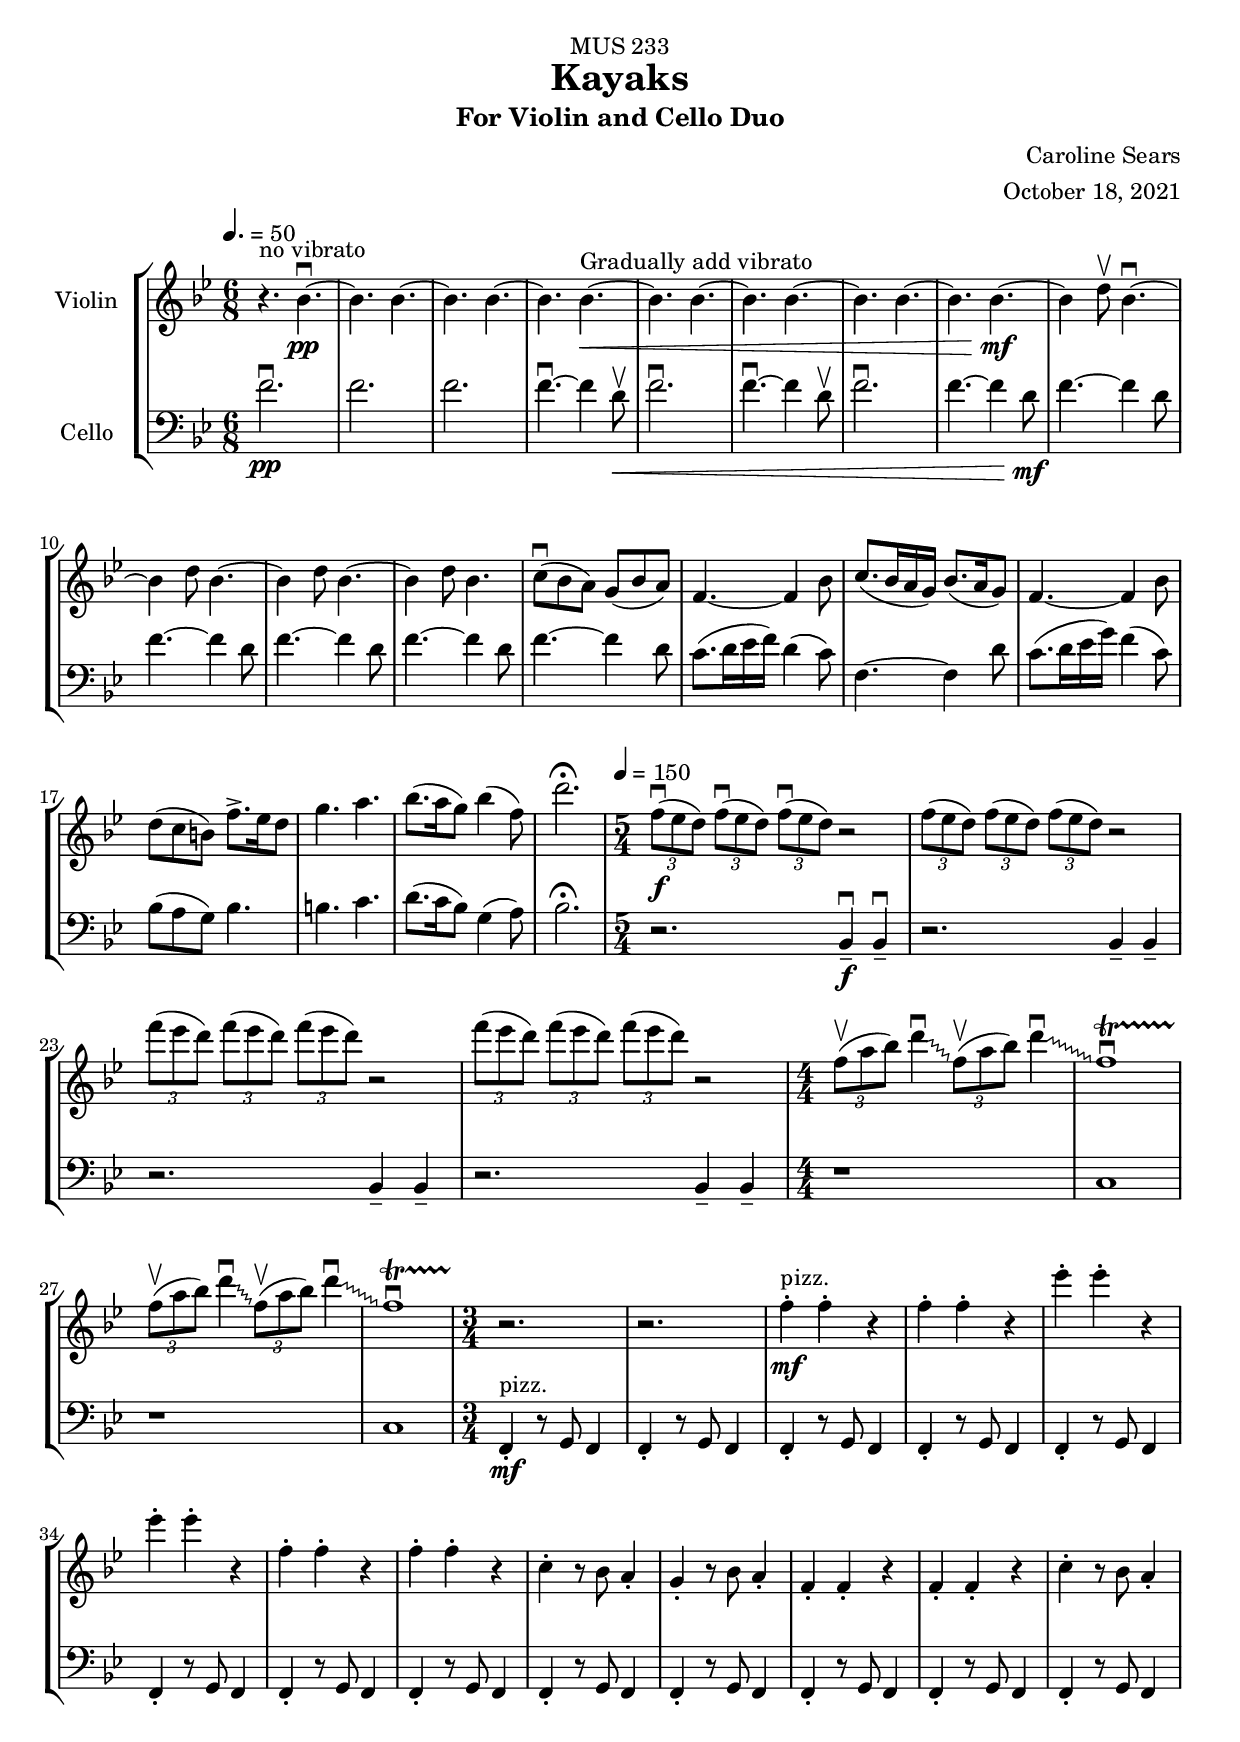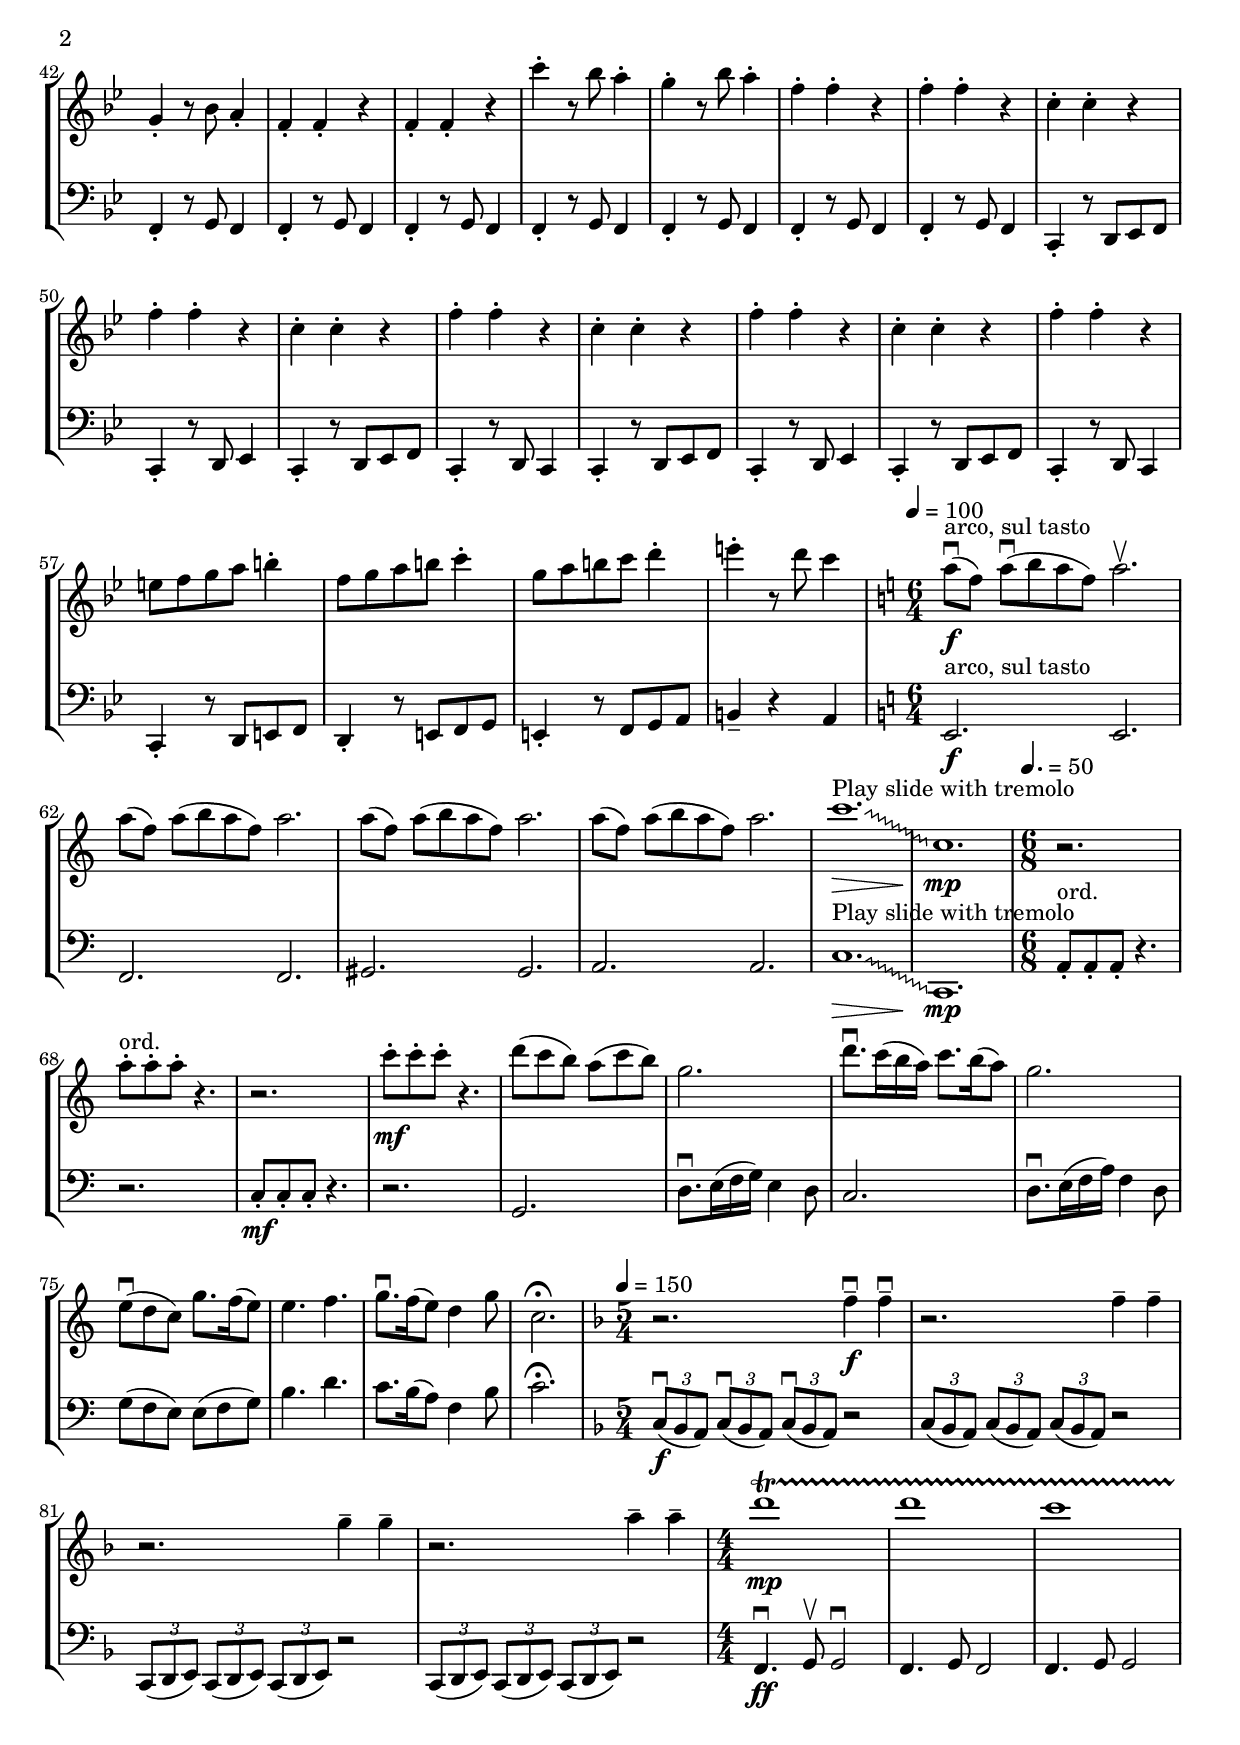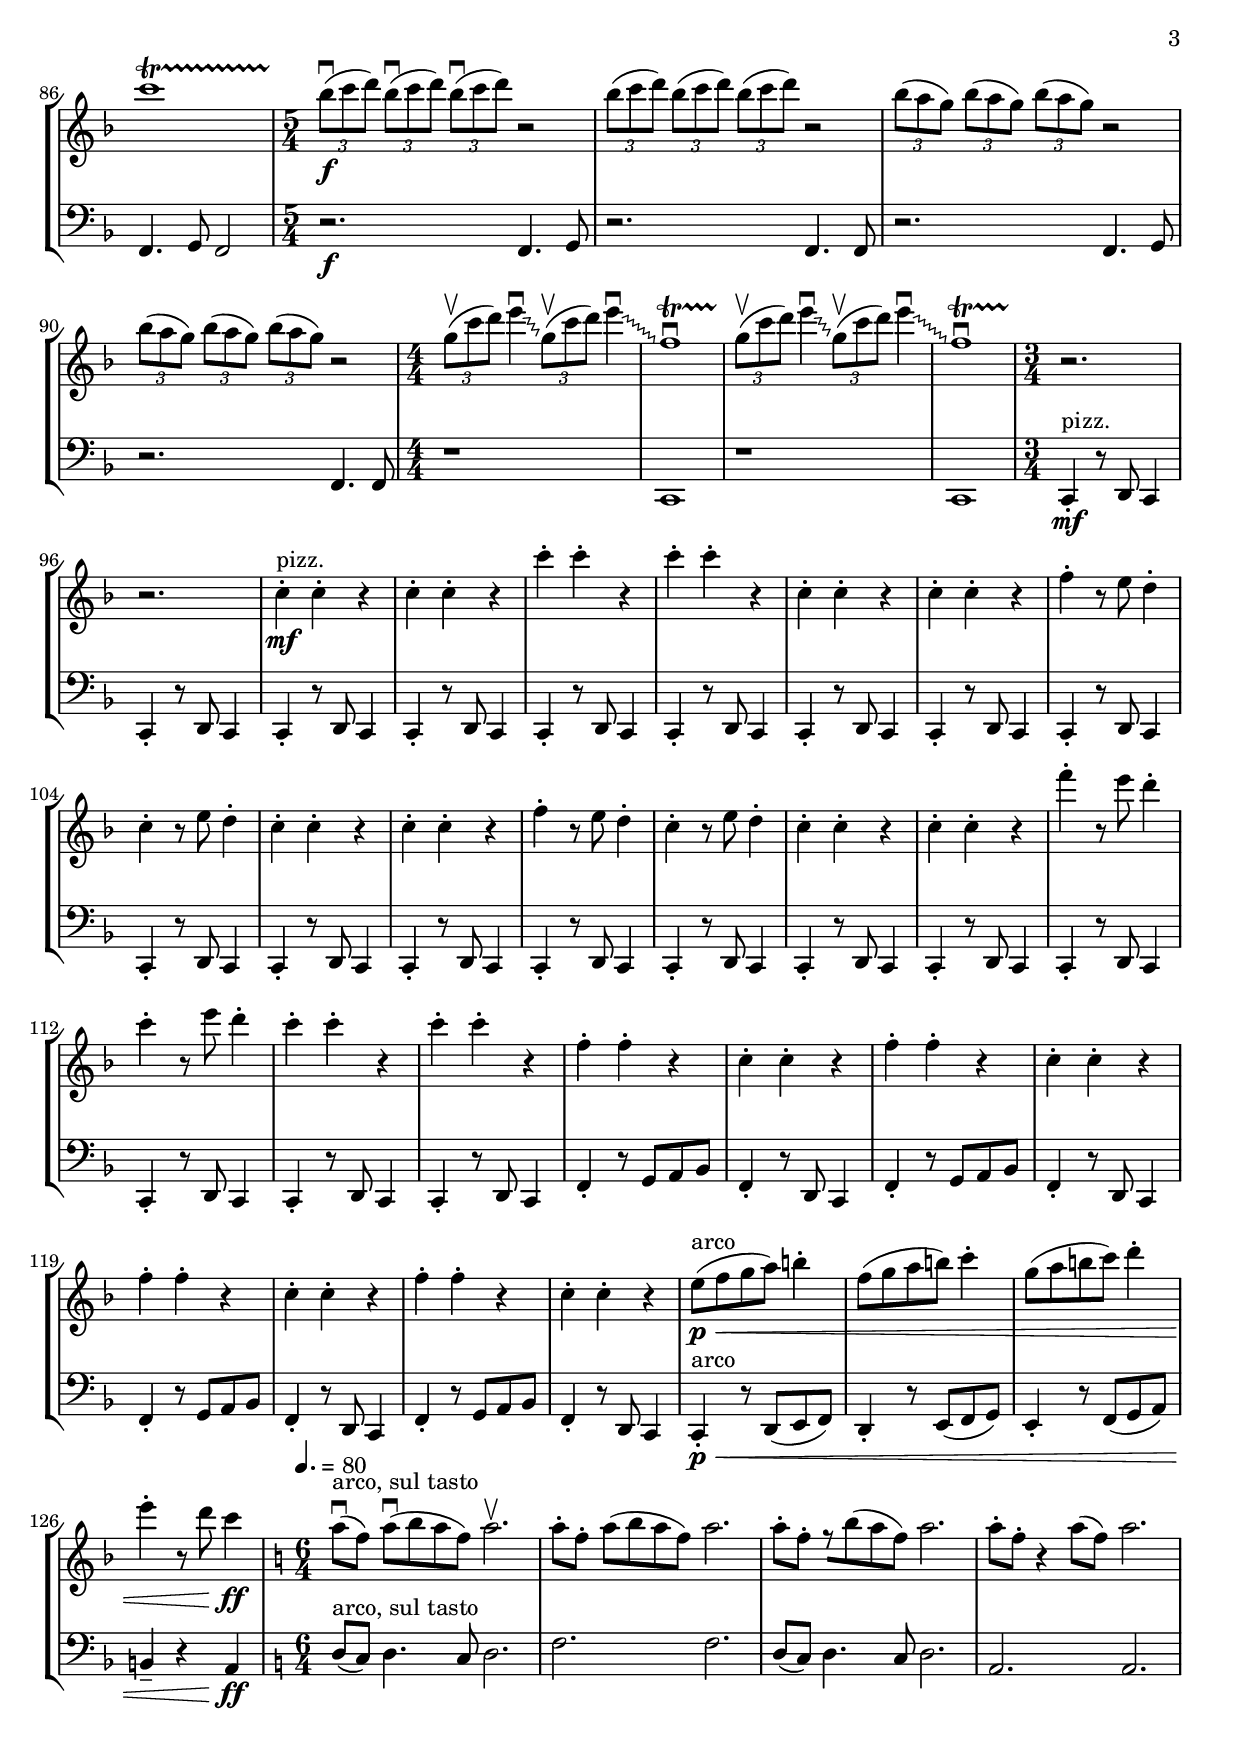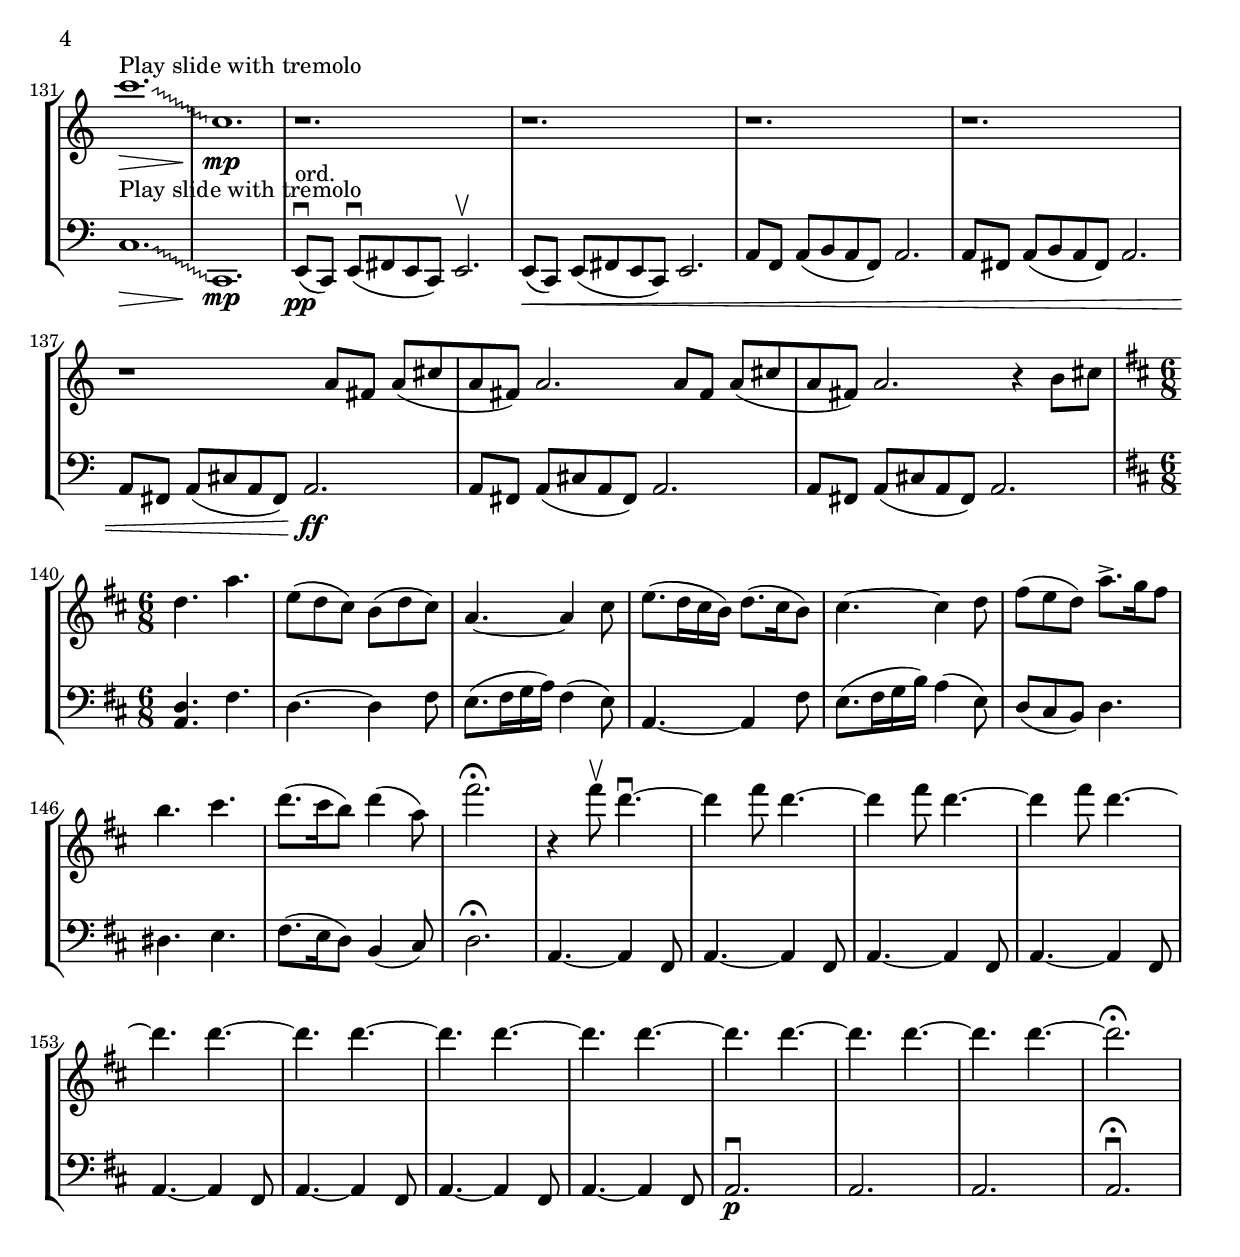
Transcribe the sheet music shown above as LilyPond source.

\header {
    title = "Kayaks"
    subtitle = "For Violin and Cello Duo"
    dedication = "MUS 233"
    composer = "Caroline Sears"
    arranger = "October 18, 2021"

      % The following fields are centered at the bottom
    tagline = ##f


} %make this composition feel like a journey
\score {
% violin code
  \new StaffGroup <<
    \new Staff \with { instrumentName = "Violin" }
      \relative c'' {
      %A section
      \time 6/8
      \key bes \major
      \tempo 4. = 50 
      %bars1-8
       r4.^\markup "no vibrato" bes4.\downbow~\pp| bes4. bes4.~| bes4. bes~| bes bes~\<^\markup "Gradually add vibrato"|
       bes4. bes4.~| bes4. bes~| bes4. bes4.~| bes bes~\!\mf |
       %bars 9-16
       bes4 d8\upbow bes4.\downbow~|bes4 d8 bes4.~|bes4 d8 bes4.~ |bes4 d8 bes4.|
       c8\downbow (bes a) g (bes a) | f4.~f4 bes8| c8. (bes16 a g) bes8. (a16 g8) | f4.~f4 bes8|
       %bars 17-20
       d8 (c b) f'8.\accent ees16 d8 | g4. a4. | bes8. (a16 g8) bes4 (f8) | d'2.\fermata
      %%%%%%%%%%%%%%%%%%%%%%%%%%%%%
      %B Section
      \tempo 4 = 150
      \time 5/4
      %bars 21-24
      \tuplet 3/2 {f,8\downbow\f (ees d)} \tuplet 3/2 {f\downbow (ees d)}  \tuplet 3/2 {f\downbow (ees d)} r2 |
      \tuplet 3/2 {f8 (ees d)} \tuplet 3/2 {f (ees d)}  \tuplet 3/2 {f (ees d)} r2 |
      \tuplet 3/2 {f'8 (ees d)} \tuplet 3/2 {f (ees d)}  \tuplet 3/2 {f (ees d)} r2 |
      \tuplet 3/2 {f8 (ees d)} \tuplet 3/2 {f (ees d)}  \tuplet 3/2 {f (ees d)} r2 |
      % bars 25-28
      \numericTimeSignature \time 4/4
      \override Glissando.style = #'zigzag
      \tuplet 3/2 {f,8\upbow (a bes)} d4\downbow\glissando \tuplet 3/2 {f,8\upbow (a bes)} d4\downbow\glissando 
      f,1\downbow\startTrillSpan|
      \tuplet 3/2 {f8\stopTrillSpan\upbow (a bes)} d4\downbow\glissando \tuplet 3/2 {f,8\upbow (a bes)} d4\downbow\glissando 
      f,1\downbow\startTrillSpan|
      %%%%%%%%%%%%%%%%%%%%%%%%%%%%%%%%
        % C Section
      %bars 29-32
      \time 3/4
      r2.\stopTrillSpan | r | f4^"pizz."\staccato\mf f\staccato r |f4\staccato f\staccato r |
      %bars 33-36
      ees'\staccato ees\staccato r| ees\staccato ees\staccato r| f,4\staccato f\staccato r |f4\staccato f\staccato r |
      %bars 37-40
      c\staccato r8 bes a4\staccato | g\staccato r8 bes a4\staccato |f4\staccato f\staccato r |f4\staccato f\staccato r |
      %bars 41-44
      c'\staccato r8 bes a4\staccato | g\staccato r8 bes a4\staccato |f4\staccato f\staccato r |f4\staccato f\staccato r |
      %bars 45-48
      c''\staccato r8 bes a4\staccato | g\staccato r8 bes a4\staccato |f4\staccato f\staccato r |f4\staccato f\staccato r |
      %bars 49-52
      c4\staccato c\staccato r |f4\staccato f\staccato r |c4\staccato c\staccato r |f4\staccato f\staccato r |
      %bars 49-52
      c4\staccato c\staccato r |f4\staccato f\staccato r |c4\staccato c\staccato r |f4\staccato f\staccato r |
      %bars 57-60
      e8 f g a b4\staccato |f8 g a b c4\staccato |g8 a b c d4\staccato | e4\staccato r8 d c4 |
      %%%%%%%%%%%%%%%%%%%%%%%%%%%%%%%%%
      %D Section
      \time 6/4
      \key a \minor
      \tempo 4 = 100
      %bars 61- 64
      a8^"arco, sul tasto"\downbow\f [(f)] a\downbow [(b a f)] a2.\upbow |a8 [(f)] a [(b a f)] a2. | 
      a8 [(f)] a [(b a f)] a2. |a8 [(f)] a [(b a f)] a2. |
      %bars 65-68
       c1.\glissando^\markup "Play slide with tremolo"\> | c,\!\mp |
       \time 6/8
       \tempo 4. = 50
        r2.| a'8\staccato^\markup "ord." a\staccato a\staccato r4. |
        r2. |c8\staccato\mf c\staccato c\staccato r4. |
      %bars 69-72
      d8 (c b) a (c b)| g2.| d'8.\downbow c16 (b a) c8. b16 (a8)| g2. | e8\downbow (d c) g'8. f16 (e8)| e4. f |g8.\downbow f16 (e8) d4 g8 |c,2.\fermata |
     %%%%%%%%%%%%%%%%%%%%%%%%%%%%%%%%%%%%%
      %B' Section 
      %bars 73-76
       \key f \major
       \time 5/4
       \tempo 4 =150
      r2. f4\tenuto\downbow\f f4\downbow\tenuto |r2. f4\tenuto f4\tenuto |
      r2. g4\tenuto g4\tenuto |r2. a4\tenuto a4\tenuto |
      %bars 77-80
      \time 4/4
      d1\startTrillSpan\mp | d1 | c1 | c1 |
      %bars 81-84
      \time 5/4
      \tuplet 3/2 {bes8\stopTrillSpan\downbow\f(c d)} \tuplet 3/2 {bes\downbow (c d)}  \tuplet 3/2 {bes\downbow (c d)} r2 |
      \tuplet 3/2 {bes8(c d)} \tuplet 3/2 {bes (c d)}  \tuplet 3/2 {bes (c d)} r2 |
      \tuplet 3/2 {bes8(a g)} \tuplet 3/2 {bes (a g)}  \tuplet 3/2 {bes (a g)} r2 |
      \tuplet 3/2 {bes8(a g)} \tuplet 3/2 {bes (a g)}  \tuplet 3/2 {bes (a g)} r2 |
      %bars 85-88
      \time 4/4
      \tuplet 3/2 {g8\upbow (c d)} e4\downbow\glissando \tuplet 3/2 {g,8\upbow (c d)} e4\downbow\glissando 
      f,1\downbow\startTrillSpan|
      \tuplet 3/2 {g8\stopTrillSpan\upbow (c d)} e4\downbow\glissando \tuplet 3/2 {g,8\upbow (c d)} e4\downbow\glissando 
      f,1\downbow\startTrillSpan|
      %%%%%%%%%%%%%%%%%%%%%%%%
      %C' Section
      \time 3/4
      %Bars 89-92
      r2.\stopTrillSpan | r | c4^"pizz."\staccato\mf c\staccato r |c4\staccato c\staccato r |
      %bars 93-96
      c'\staccato c\staccato r| c\staccato c\staccato r| c,4\staccato c\staccato r |c4\staccato c\staccato r |
      %bars 97-100
      f\staccato r8 e d4\staccato | c\staccato r8 e d4\staccato |c4\staccato c\staccato r |c4\staccato c\staccato r |
      %bars 101-104
      f\staccato r8 e d4\staccato | c\staccato r8 e d4\staccato |c4\staccato c\staccato r |c4\staccato c\staccato r |
      %bars 105-108
      f'\staccato r8 e d4\staccato | c\staccato r8 e d4\staccato |c4\staccato c\staccato r |c4\staccato c\staccato r |
      %bars 109-112
      f,4\staccato f\staccato r |c4\staccato c\staccato r |f4\staccato f\staccato r |c4\staccato c\staccato r |
      %bars 113-116
      f4\staccato f\staccato r |c4\staccato c\staccato r |f4\staccato f\staccato r |c4\staccato c\staccato r |
      %bars 117-120
      e8^"arco"\p\< (f g a) b4\staccato |f8 (g a b) c4\staccato |g8 (a b c) d4\staccato | e4\staccato r8 d c4\!\ff |
      %%%%%%%%%%%%%%%%%%%%%%%%%%
      %D' Section (climax)
      \time 6/4
      \key a \minor
      \tempo 4. = 80
      %bars 121-124
      a8^"arco, sul tasto"\downbow [(f)] a\downbow [(b a f)] a2.\upbow |
      a8\staccato [f\staccato] a [(b a f)] a2. | 
      a8\staccato [f\staccato] r [b (a f)] a2. |
      a8\staccato [f\staccato] r4  a8 (f) a2. |
      %bars 125-128
       c1.\glissando^\markup "Play slide with tremolo"\> | c,\!\mp | 
      %bars 129-132
      r1. |r |r |r |
      %bars 132-135
      r1 a8 [fis] a [(cis |
      a fis)] a2. a8 [fis] a [(cis |
       a fis)] a2. r4 b8 cis |
       \key d \major
       \time 6/8
       d4. a' |
       %bars 136-139
       e8 (d cis) b (d cis) |a4.~a4 cis8 | e8. (d16 cis b) d8. (cis16 b8) | cis4.~cis4 d8 |
       %bars 140-143
       fis8 (e d) a'8.\accent g16 fis8 | b4. cis4. | d8. (cis16 b8) d4 (a8) | fis'2.\fermata
      %%%%%%%%%%%%%%%%%
      %Outro
      %bars 144-147
      r4 fis8\upbow d4.\downbow~|d4 fis8 d4.~ |d4 fis8 d4.~ |d4 fis8 d4.~ |
      %bars 148-151
      d4. d4.~| d4. d~|d4. d4.~| d4. d~|
      %bars 152-155
      d4. d4.~| d4. d~|d4. d4.~|d2.\fermata |
      }
    


%cello code
    \new Staff \with { instrumentName = "Cello" }
      \relative c' { 
      \clef "bass"
      %A section
      \time 6/8
      \key bes \major
      \tempo 4. = 50
      %bars 1-8
      f2.\downbow\pp |f |f |f4.\downbow~f4 d8\upbow\< |
      f2.\downbow|f4.\downbow~f4 d8\upbow |f2.\downbow|f4.~f4 d8\!\mf |
      %bars 9-16
      f4.~f4 d8 |f4.~f4 d8 |f4.~f4 d8 |f4.~f4 d8 |
      f4.~f4 d8 | c8. (d16 ees16 f) d4 (c8) |f,4.~f4 d'8 |c8. (d16 ees16 g) f4 (c8) |
      %bars 17-20
      bes8 (a g) bes4. | b4. c4. | d8. (c16 bes8) g4 (a8) |bes2.\fermata|
      %%%%%%%%%%%%%%%%%%%%%%%%%%%%%%%%%%
      %B section
      \tempo 4 = 150
      \time 5/4
      %bars 21-24
      r2. bes,4\tenuto\downbow\f bes4\downbow\tenuto |r2. bes4\tenuto bes4\tenuto |
      r2. bes4\tenuto bes4\tenuto |r2. bes4\tenuto bes4\tenuto |
      %bars 25-28
      \numericTimeSignature \time 4/4
      r1|c1|r1|c1
      %%%%%%%%%%%%%%%%%%%%%%%%%%%%%%%%%%%
      %C Section
      \time 3/4
      %bars 29-32
      f,4\staccato^"pizz."\mf r8 g f4 |f4\staccato r8 g f4 |f4\staccato r8 g f4 |f4\staccato r8 g f4 |
      %bars 33-36
      f4\staccato r8 g f4 |f4\staccato r8 g f4 |f4\staccato r8 g f4 |f4\staccato r8 g f4 |
      %bars 37-40
      f4\staccato r8 g f4 |f4\staccato r8 g f4 |f4\staccato r8 g f4 |f4\staccato r8 g f4 |
      %bars 41-44
      f4\staccato r8 g f4 |f4\staccato r8 g f4 |f4\staccato r8 g f4 |f4\staccato r8 g f4 |
      %bars 45-48
      f4\staccato r8 g f4 |f4\staccato r8 g f4 |f4\staccato r8 g f4 |f4\staccato r8 g f4 |
      %bars 49-52
      c4\staccato r8 d8 ees f|c4\staccato r8 d ees4 | c4\staccato r8 d8 ees f|c4\staccato r8 d c4 |
      %bars 53-56
      c4\staccato r8 d8 ees f|c4\staccato r8 d ees4 | c4\staccato r8 d8 ees f|c4\staccato r8 d c4 |   
      %bars 57-60
       c4\staccato r8 d8 e f| d4\staccato r8 e f g|  e4\staccato r8 f8 g a | b4\tenuto r4 a |
      %%%%%%%%%%%%%%%%%%%%%%%%%%%%%%%%%%
      %D Section (tense)
      \time 6/4
      \key a \minor
      \tempo 4 = 100
      %bars 61-64
      e2.^"arco, sul tasto"\f e2. | f2. f2. | gis2. gis2. | a a |
      %bars 65-68
      \override Glissando.style = #'zigzag
      c1.\glissando^\markup "Play slide with tremolo"\> | c,\!\mp |
      \time 6/8
      \tempo 4. = 50
       a'8\staccato^\markup "ord." a8\staccato a8\staccato r4.| r2. |
       c8\staccato\mf c8\staccato c8\staccato r4.| r2. |
       %bars 69-72
       g2. | d'8.\downbow e16 (f g) e4 d8 | c2. | d8.\downbow e16 (f a) f4 d8 | g8 (f e) e (f g)| b4. d | c8. b16 (a8) f4 b8 |c2.\fermata |
       %%%%%%%%%%%%%%%%%%%%
       %B' Section 
       %bars 73-76
       \key f \major
       \time 5/4
       \tempo 4 =150
       \tuplet 3/2 {c,8\downbow\f (bes a)} \tuplet 3/2 {c\downbow (bes a)}  \tuplet 3/2 {c\downbow (bes a)} r2 |
       \tuplet 3/2 {c8(bes a)} \tuplet 3/2 {c (bes a)}  \tuplet 3/2 {c (bes a)} r2 |
       \tuplet 3/2 {c,8 (d e)} \tuplet 3/2 {c (d e)}  \tuplet 3/2 {c (d e)} r2 |
       \tuplet 3/2 {c8 (d e)} \tuplet 3/2 {c (d e)}  \tuplet 3/2 {c(d e)} r2 |
      %bars 77-80
      \time 4/4
       f4.\downbow\ff g8\upbow g2\downbow | f4. g8 f2 | f4. g8 g2 | f4. g8 f2 |
       %bars 81-84
      \time 5/4
      r2.\f f4. g8 | r2. f4. f8 |r2. f4. g8 |r2. f4. f8 |
      %bars 85-88
      \time 4/4
      r1|c1|r1|c1
      %%%%%%%%%%%%%%%%%%%%%%%%
      %C' Section
      \time 3/4
      %Bars 89-92
      c4\staccato^"pizz."\mf r8 d c4 |c4\staccato r8 d c4 |c4\staccato r8 d c4 |c4\staccato r8 d c4 |
      %bars 93-96
      c4\staccato r8 d c4 |c4\staccato r8 d c4 |c4\staccato r8 d c4 |c4\staccato r8 d c4 |
      %bars 97-100
      c4\staccato r8 d c4 |c4\staccato r8 d c4 |c4\staccato r8 d c4 |c4\staccato r8 d c4 |
      %bars 101-104
      c4\staccato r8 d c4 |c4\staccato r8 d c4 |c4\staccato r8 d c4 |c4\staccato r8 d c4 |
      %bars 105-108
      c4\staccato r8 d c4 |c4\staccato r8 d c4 |c4\staccato r8 d c4 |c4\staccato r8 d c4 |
      %bars 109-112
      f4\staccato r8 g8 a bes|f4\staccato r8 d c4 | f4\staccato r8 g8 a bes|f4\staccato r8 d c4 |
      %bars 113-116
      f4\staccato r8 g8 a bes|f4\staccato r8 d c4 | f4\staccato r8 g8 a bes|f4\staccato r8 d c4 |  
      %bars 117-120
       c4\staccato^"arco"\p\< r8 d8 (e f)| d4\staccato r8 e (f g)|  e4\staccato r8 f8 (g a) | b4\tenuto r4 a\!\ff
       %%%%%%%%%%%%%%%%%%%%%%%%
      %D' Section (climax)
      \time 6/4
      \key a \minor
      \tempo 4. = 80
      %bars 121-124
      d8^"arco, sul tasto" (c) d4. c8 d2. | f2. f2. |d8(c) d4. c8 d2. | a a |
      %bars 125-128
      c1.\glissando^\markup "Play slide with tremolo"\> | c,\!\mp | 
      %bars 129-131
      e8^"ord."\downbow\pp [(c)] e\downbow [(fis e c)] e2.\upbow |
      e8\< [(c)] e[(fis e c)] e2. |
      a8 [f] a [(b a f)] a2. | 
      a8 [fis] a [(b a fis)] a2. | 
      %bars 132-135
      a8 [fis] a [(cis a fis)] a2.\!\ff | 
      a8 [fis] a [(cis a fis)] a2. | 
      a8 [fis] a [(cis a fis)] a2. | 
      \key d \major
      \time 6/8
      <d a>4. fis |
      %bars 136-139
      d4.~d4 fis8 | e8. (fis16 g16 a) fis4 (e8) |a,4.~a4 fis'8 |e8. (fis16 g16 b) a4 (e8) |
      %bars 140-143
      d8 (cis b) d4. | dis4. e4. | fis8. (e16 d8) b4 (cis8) |d2.\fermata|
      %%%%%%%%%%%%%%%%%
      %Outro
      %bars 144-147
      a4.~a4 fis8 | a4.~a4 fis8 |a4.~a4 fis8 |a4.~a4 fis8 |
      %bars 148-151
      |a4.~a4 fis8| a4.~a4 fis8| a4.~a4 fis8| a4.~a4 fis8 |
      %bars 152-155
      a2.\downbow\p |a |a |a\downbow\fermata |
      }
  >>
  \layout { }
  \midi { }
}
